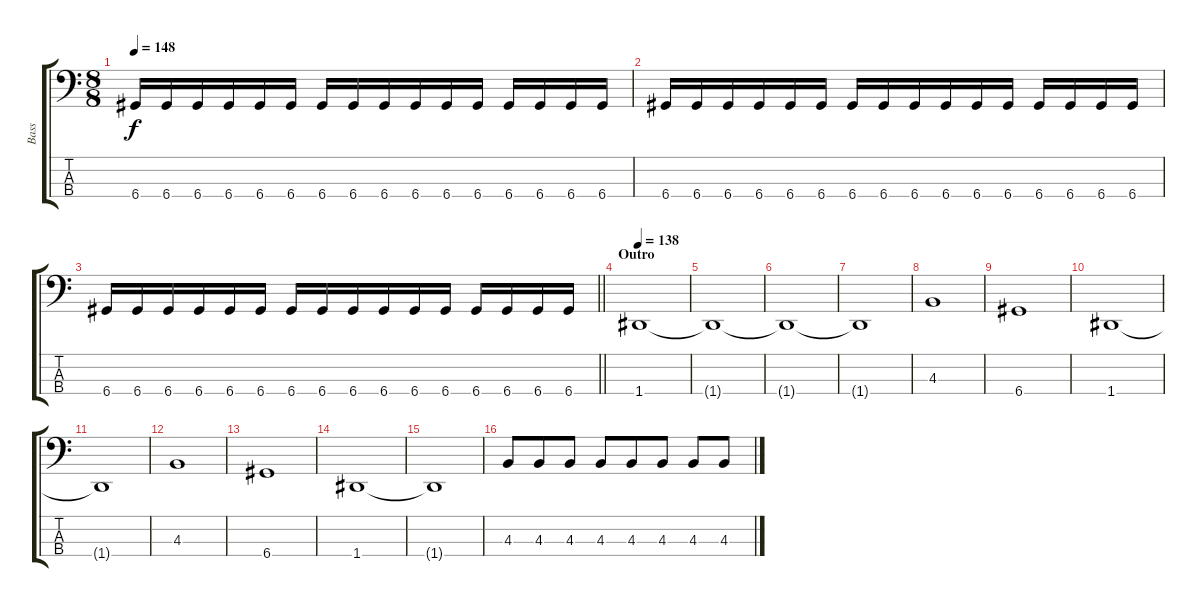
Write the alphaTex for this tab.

\track ("Bass" "Bass") {instrument electricbassfinger}
\staff {score tabs}
\tuning (F2 C2 G1 D1) {hide}
\ts (8 8)
\tempo 148
\clef f4
\ks c
6.4.16{dy f} 6.4.16 6.4.16 6.4.16 6.4.16 6.4.16 6.4.16 6.4.16 6.4.16 6.4.16 6.4.16 6.4.16 6.4.16 6.4.16 6.4.16 6.4.16 |
6.4.16 6.4.16 6.4.16 6.4.16 6.4.16 6.4.16 6.4.16 6.4.16 6.4.16 6.4.16 6.4.16 6.4.16 6.4.16 6.4.16 6.4.16 6.4.16 |
\barLineRight lightlight
6.4.16 6.4.16 6.4.16 6.4.16 6.4.16 6.4.16 6.4.16 6.4.16 6.4.16 6.4.16 6.4.16 6.4.16 6.4.16 6.4.16 6.4.16 6.4.16 |
\section ("" "Outro")
\tempo 138
1.4.1 |
1.4{t}.1 |
1.4{t}.1 |
1.4{t}.1 |
4.3.1 |
6.4.1 |
1.4.1 |
1.4{t}.1 |
4.3.1 |
6.4.1 |
1.4.1 |
1.4{t}.1 |
4.3.8 4.3.8 4.3.8 4.3.8 4.3.8 4.3.8 4.3.8 4.3.8
